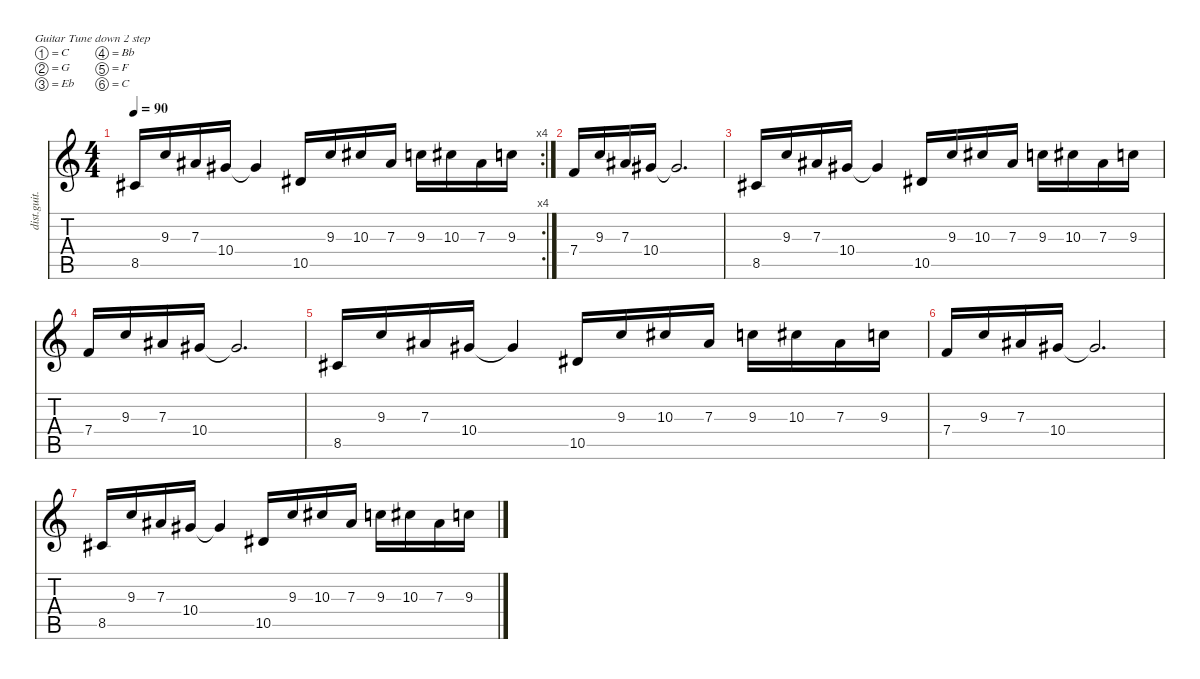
\defaultSystemsLayout 4
\hideDynamics
\bracketExtendMode nobrackets
\otherSystemsTrackNameOrientation horizontal
\track ("guitar right" "dist.guit.") {mute instrument distortionguitar}
\staff {score tabs}
\tuning (C4 G3 Eb3 Bb2 F2 C2)
\rc 4
\ts (4 4)
\tempo 90
\clef g2
\ks c
8.5{acc #}.16{dy f beam Up} 9.3.16{beam Up} 7.3{acc #}.16{beam Up} 10.4{acc #}.16{beam Up} 10.4{t acc #}.4{beam Up} 10.5{acc #}.16{beam Up} 9.3.16{beam Up} 10.3{acc #}.16{beam Up} 7.3{acc #}.16{beam Up} 9.3.16{beam Down} 10.3{acc #}.16{beam Down} 7.3{acc #}.16{beam Down} 9.3.16{beam Down} |
7.4.16{beam Up} 9.3.16{beam Up} 7.3{acc #}.16{beam Up} 10.4{acc #}.16{beam Up} 10.4{t acc #}.2{d beam Up} |
8.5{acc #}.16{beam Up} 9.3.16{beam Up} 7.3{acc #}.16{beam Up} 10.4{acc #}.16{beam Up} 10.4{t acc #}.4{beam Up} 10.5{acc #}.16{beam Up} 9.3.16{beam Up} 10.3{acc #}.16{beam Up} 7.3{acc #}.16{beam Up} 9.3.16{beam Down} 10.3{acc #}.16{beam Down} 7.3{acc #}.16{beam Down} 9.3.16{beam Down} |
7.4.16{beam Up} 9.3.16{beam Up} 7.3{acc #}.16{beam Up} 10.4{acc #}.16{beam Up} 10.4{t acc #}.2{d beam Up} |
8.5{acc #}.16{beam Up} 9.3.16{beam Up} 7.3{acc #}.16{beam Up} 10.4{acc #}.16{beam Up} 10.4{t acc #}.4{beam Up} 10.5{acc #}.16{beam Up} 9.3.16{beam Up} 10.3{acc #}.16{beam Up} 7.3{acc #}.16{beam Up} 9.3.16{beam Down} 10.3{acc #}.16{beam Down} 7.3{acc #}.16{beam Down} 9.3.16{beam Down} |
7.4.16{beam Up} 9.3.16{beam Up} 7.3{acc #}.16{beam Up} 10.4{acc #}.16{beam Up} 10.4{t acc #}.2{d beam Up} |
8.5{acc #}.16{beam Up} 9.3.16{beam Up} 7.3{acc #}.16{beam Up} 10.4{acc #}.16{beam Up} 10.4{t acc #}.4{beam Up} 10.5{acc #}.16{beam Up} 9.3.16{beam Up} 10.3{acc #}.16{beam Up} 7.3{acc #}.16{beam Up} 9.3.16{beam Down} 10.3{acc #}.16{beam Down} 7.3{acc #}.16{beam Down} 9.3.16{beam Down}
